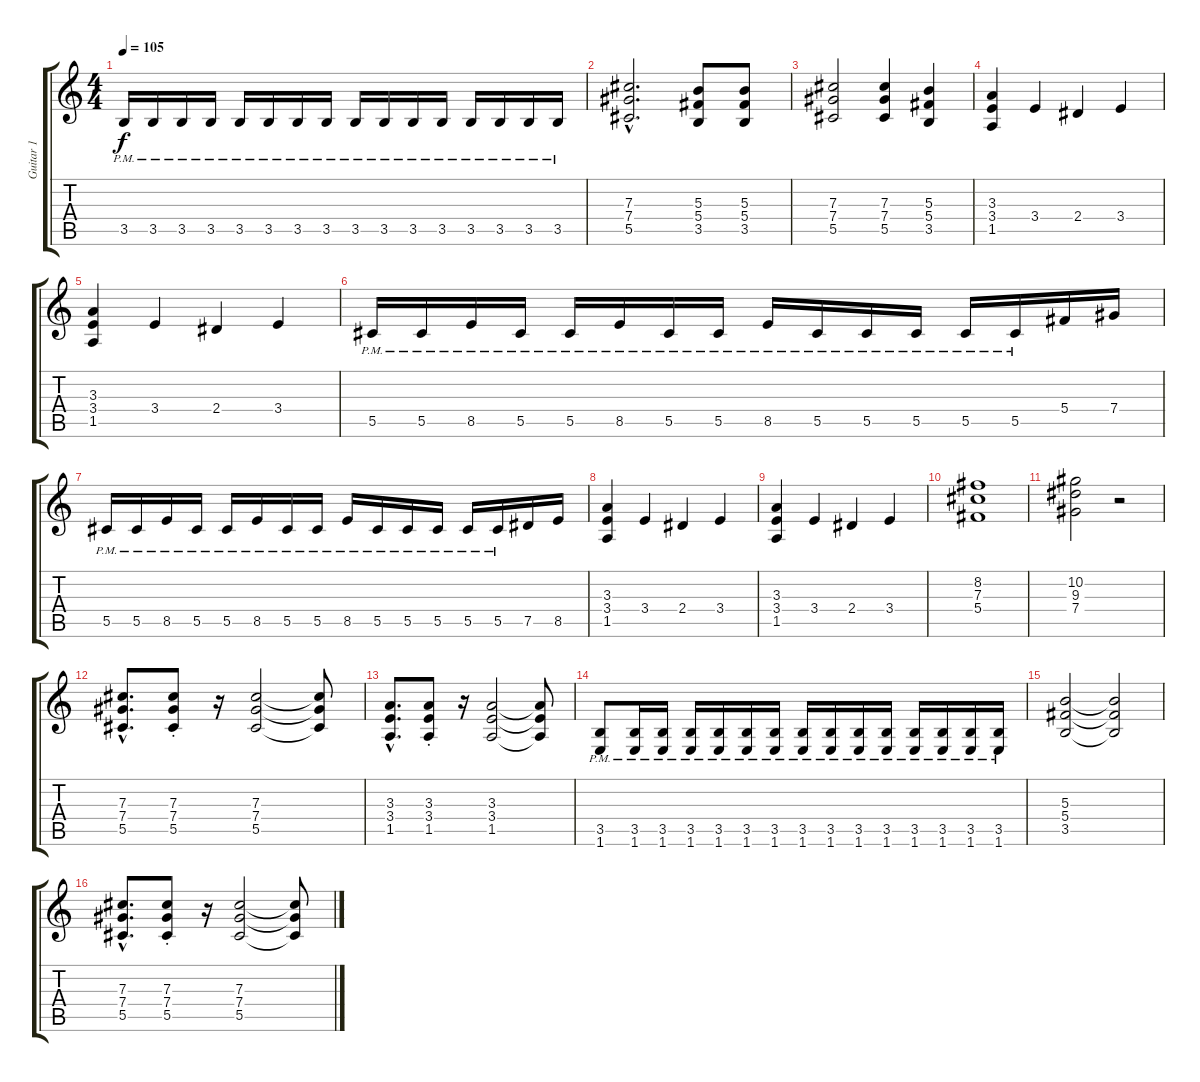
\track ("Guitar 1" "Guitar 1") {instrument distortionguitar}
\staff {score tabs}
\tuning (Eb4 Bb3 Gb3 Db3 Ab2 Eb2) {hide}
\ts (4 4)
\tempo 105
\clef g2
\ks c
3.5{pm}.16{dy f} 3.5{pm}.16 3.5{pm}.16 3.5{pm}.16 3.5{pm}.16 3.5{pm}.16 3.5{pm}.16 3.5{pm}.16 3.5{pm}.16 3.5{pm}.16 3.5{pm}.16 3.5{pm}.16 3.5{pm}.16 3.5{pm}.16 3.5{pm}.16 3.5{pm}.16 |
(7.3{hac} 7.4{hac} 5.5{hac}).2{d} (5.3 5.4 3.5).8 (5.3 5.4 3.5).8 |
(7.3 7.4 5.5).2 (7.3 7.4 5.5).4 (5.3 5.4 3.5).4 |
(3.3 3.4 1.5).4 3.4.4 2.4.4 3.4.4 |
(3.3 3.4 1.5).4 3.4.4 2.4.4 3.4.4 |
5.5{pm}.16{txt ""} 5.5{pm}.16 8.5{pm}.16 5.5{pm}.16 5.5{pm}.16 8.5{pm}.16 5.5{pm}.16 5.5{pm}.16 8.5{pm}.16 5.5{pm}.16 5.5{pm}.16 5.5{pm}.16 5.5{pm}.16 5.5{pm}.16 5.4.16 7.4.16 |
5.5{pm}.16{txt ""} 5.5{pm}.16 8.5{pm}.16 5.5{pm}.16 5.5{pm}.16 8.5{pm}.16 5.5{pm}.16 5.5{pm}.16 8.5{pm}.16 5.5{pm}.16 5.5{pm}.16 5.5{pm}.16 5.5{pm}.16 5.5{pm}.16 7.5.16 8.5.16 |
(3.3 3.4 1.5).4 3.4.4 2.4.4 3.4.4 |
(3.3 3.4 1.5).4 3.4.4 2.4.4 3.4.4 |
(8.2 7.3 5.4).1 |
(10.2 9.3 7.4).2 r.2 |
(7.3{hac} 7.4{hac} 5.5{hac}).8{d} (7.3 7.4 5.5{st}).8 r.16 (7.3 7.4 5.5).2 (7.3{t} 7.4{t} 5.5{t}).8 |
(3.3{hac} 3.4{hac} 1.5{hac}).8{d} (3.3 3.4 1.5{st}).8 r.16 (3.3 3.4 1.5).2 (3.3{t} 3.4{t} 1.5{t}).8 |
(3.5 1.6{pm}).8 (3.5 1.6{pm}).16 (3.5 1.6{pm}).16 (3.5 1.6{pm}).16 (3.5 1.6{pm}).16 (3.5 1.6{pm}).16 (3.5 1.6{pm}).16 (3.5 1.6{pm}).16 (3.5 1.6{pm}).16 (3.5 1.6{pm}).16 (3.5 1.6{pm}).16 (3.5 1.6{pm}).16 (3.5 1.6{pm}).16 (3.5 1.6{pm}).16 (3.5 1.6{pm}).16 |
(5.3 5.4 3.5).2 (5.3{t} 5.4{t} 3.5{t}).2 |
(7.3{hac} 7.4{hac} 5.5{hac}).8{d} (7.3 7.4 5.5{st}).8 r.16 (7.3 7.4 5.5).2 (7.3{t} 7.4{t} 5.5{t}).8
